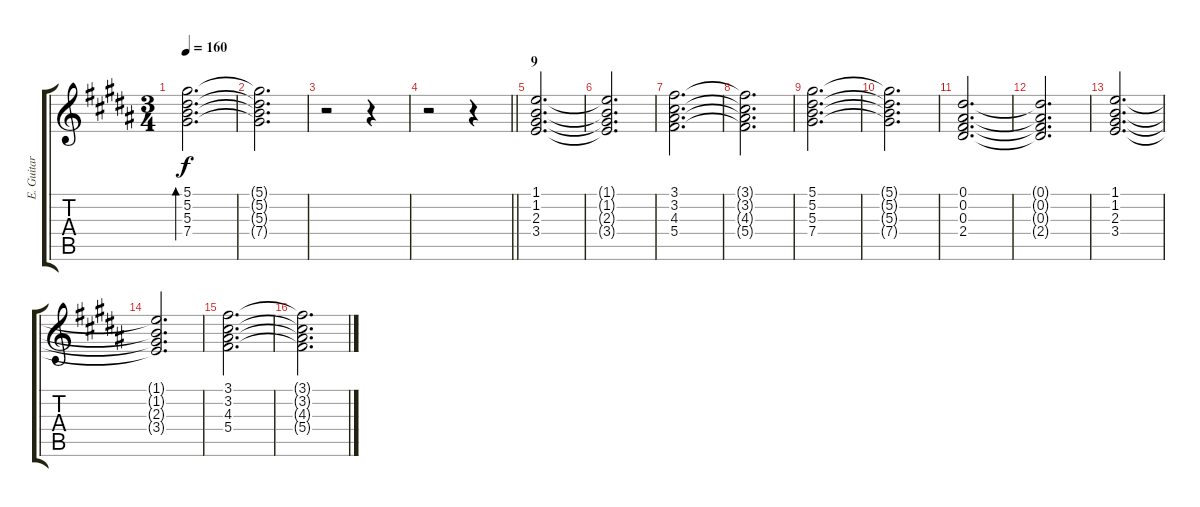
\track ("E. Guitar I" "E. Guitar ") {instrument overdrivenguitar}
\staff {score tabs}
\tuning (Eb4 Bb3 Gb3 Db3 Ab2 Db2) {hide}
\ts (3 4)
\tempo 160
\clef g2
\ks b
(5.1 5.2 5.3 7.4).2{d bd 120 dy f} |
(5.1{t} 5.2{t} 5.3{t} 7.4{t}).2{d} |
r.2 r.4 |
\barLineRight lightlight
r.2 r.4 |
\section ("" "9")
(1.1 1.2 2.3 3.4).2{d} |
(1.1{t} 1.2{t} 2.3{t} 3.4{t}).2{d} |
(3.1 3.2 4.3 5.4).2{d} |
(3.1{t} 3.2{t} 4.3{t} 5.4{t}).2{d} |
(5.1 5.2 5.3 7.4).2{d} |
(5.1{t} 5.2{t} 5.3{t} 7.4{t}).2{d} |
(0.1 0.2 0.3 2.4).2{d} |
(0.1{t} 0.2{t} 0.3{t} 2.4{t}).2{d} |
(1.1 1.2 2.3 3.4).2{d} |
(1.1{t} 1.2{t} 2.3{t} 3.4{t}).2{d} |
(3.1 3.2 4.3 5.4).2{d} |
(3.1{t} 3.2{t} 4.3{t} 5.4{t}).2{d}
